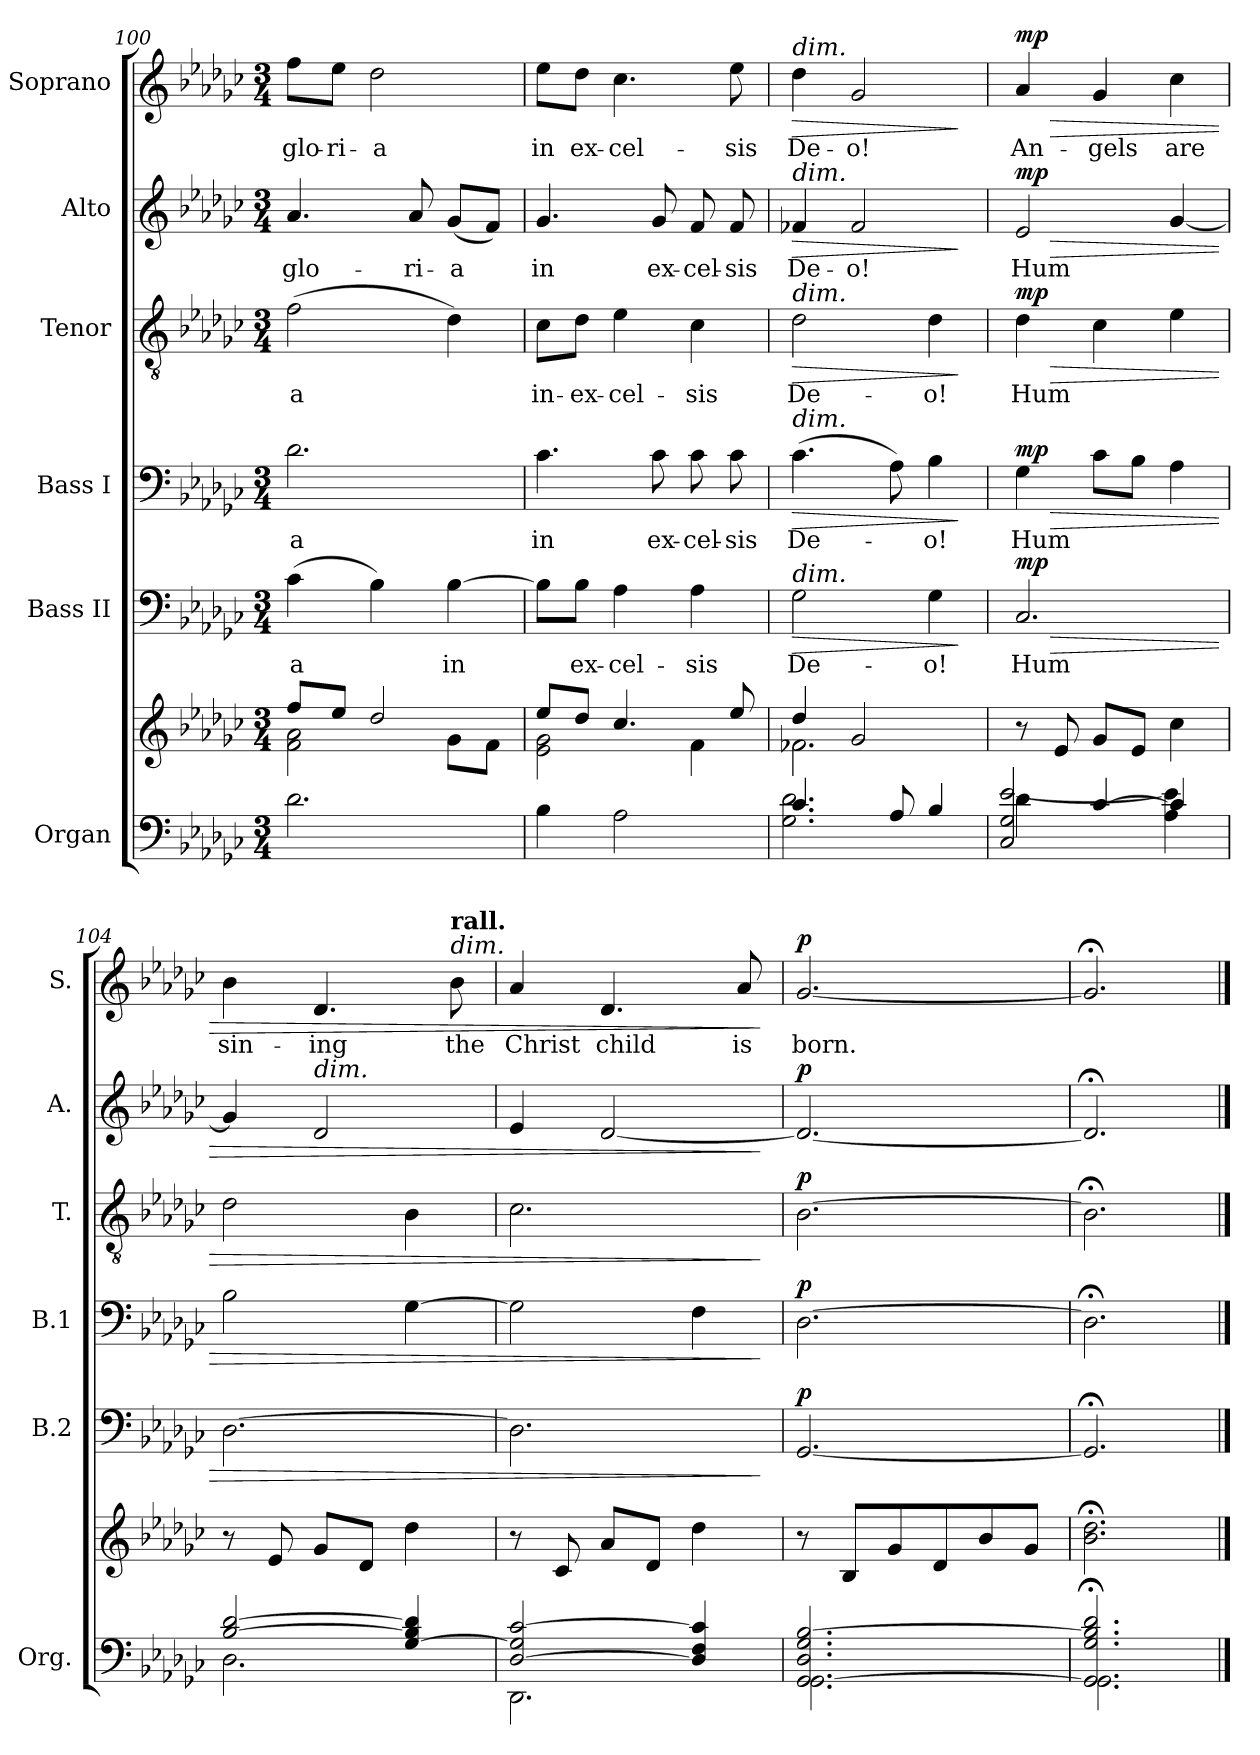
**kern	**kern	**kern	**text	**dynam	**kern	**text	**dynam	**kern	**text	**dynam	**kern	**text	**dynam	**kern	**text	**dynam
*part6	*part6	*part5	*part5	*part5	*part4	*part4	*part4	*part3	*part3	*part3	*part2	*part2	*part2	*part1	*part1	*part1
*staff7	*staff6	*staff5	*staff5	*staff5	*staff4	*staff4	*staff4	*staff3	*staff3	*staff3	*staff2	*staff2	*staff2	*staff1	*staff1	*staff1
*I"Organ	*	*I"Bass II	*	*	*I"Bass I	*	*	*I"Tenor	*	*	*I"Alto	*	*	*I"Soprano	*	*
*I'Org.	*	*I'B.2	*	*	*I'B.1	*	*	*I'T.	*	*	*I'A.	*	*	*I'S.	*	*
*clefF4	*clefG2	*clefF4	*	*	*clefF4	*	*	*clefGv2	*	*	*clefG2	*	*	*clefG2	*	*
*k[b-e-a-d-g-c-]	*k[b-e-a-d-g-c-]	*k[b-e-a-d-g-c-]	*	*	*k[b-e-a-d-g-c-]	*	*	*k[b-e-a-d-g-c-]	*	*	*k[b-e-a-d-g-c-]	*	*	*k[b-e-a-d-g-c-]	*	*
*M3/4	*M3/4	*M3/4	*	*	*M3/4	*	*	*M3/4	*	*	*M3/4	*	*	*M3/4	*	*
=100	=100	=100	=100	=100	=100	=100	=100	=100	=100	=100	=100	=100	=100	=100	=100	=100
*	*^	*	*	*	*	*	*	*	*	*	*	*	*	*	*	*
2.d-\	8ff/L	2f\ 2a-\	(4c-\	-a	.	2.d-\	-a	.	(2f\	-a	.	4.a-/	glo-	.	8ff\L	glo-	.
.	8ee-/J	.	.	.	.	.	.	.	.	.	.	.	.	.	8ee-\J	-ri-	.
.	2dd-/	.	4B-\)	.	.	.	.	.	.	.	.	.	.	.	2dd-\	-a	.
.	.	.	.	.	.	.	.	.	.	.	.	8a-/	-ri-	.	.	.	.
.	.	8g-\L	[4B-\	in	.	.	.	.	4d-\)	.	.	(8g-/L	-a	.	.	.	.
.	.	8f\J	.	.	.	.	.	.	.	.	.	8f/J)	.	.	.	.	.
=101	=101	=101	=101	=101	=101	=101	=101	=101	=101	=101	=101	=101	=101	=101	=101	=101	=101
4B-\	8ee-/L	2e-\ 2g-\	8B-\L]	.	.	4.c-\	in	.	8c-\L	in-	.	4.g-/	in	.	8ee-\L	in	.
.	8dd-/J	.	8B-\J	ex-	.	.	.	.	8d-\J	-ex-	.	.	.	.	8dd-\J	ex-	.
2A-\	4.cc-/	.	4A-\	-cel-	.	.	.	.	4e-\	-cel-	.	.	.	.	4.cc-\	-cel-	.
.	.	.	.	.	.	8c-\	ex-	.	.	.	.	8g-/	ex-	.	.	.	.
.	.	4f\	4A-\	-sis	.	8c-\	-cel-	.	4c-\	-sis	.	8f/	-cel-	.	.	.	.
.	8ee-/	.	.	.	.	8c-\	-sis	.	.	.	.	8f/	-sis	.	8ee-\	-sis	.
=102	=102	=102	=102	=102	=102	=102	=102	=102	=102	=102	=102	=102	=102	=102	=102	=102	=102
*^	*	*	*	*	*	*	*	*	*	*	*	*	*	*	*	*	*
!	!	!	!	!	!	!	!	!	!	!	!	!	!	!	!	!LO:TX:a:i:t=dim.	!	!
!	!	!	!	!	!	!	!	!	!	!	!	!	!LO:TX:a:i:t=dim.	!	!	!	!	!
!	!	!	!	!	!	!	!	!	!	!LO:TX:a:i:t=dim.	!	!	!	!	!	!	!	!
!	!	!	!	!	!	!	!LO:TX:a:i:t=dim.	!	!	!	!	!	!	!	!	!	!	!
!	!	!	!	!LO:TX:a:i:t=dim.	!	!	!	!	!	!	!	!	!	!	!	!	!	!
!	!	!	!	!	!	!LO:HP:b	!	!	!LO:HP:b	!	!	!LO:HP:b	!	!	!LO:HP:b	!	!	!LO:HP:b
4.c-/	2.G-\ 2.d-\	4dd-/	2.f-X\	2G-\	De-	>	(4.c-\	De-	>	2d-\	De-	>	4f-X/	De-	>	4dd-\	De-	>
.	.	2g-/	.	.	.	.	.	.	.	.	.	.	2f-/	-o!	.	2g-/	-o!	.
8A-/	.	.	.	.	.	.	8A-\)	.	.	.	.	.	.	.	.	.	.	.
4B-/	.	.	.	4G-\	-o!	.	4B-\	-o!	.	4d-\	-o!	.	.	.	.	.	.	.
*v	*v	*	*	*	*	*	*	*	*	*	*	*	*	*	*	*	*	*
*	*v	*v	*	*	*	*	*	*	*	*	*	*	*	*	*	*	*
.	.	.	.	]	.	.	]	.	.	]	.	.	]	.	.	]
!!LO:LB:g=z
=103	=103	=103	=103	=103	=103	=103	=103	=103	=103	=103	=103	=103	=103	=103	=103	=103
*^	*	*	*	*	*	*	*	*	*	*	*	*	*	*	*	*
!	!	!	!	!	!LO:HP:b	!	!	!LO:HP:b	!	!	!LO:HP:b	!	!	!LO:HP:b	!	!	!LO:HP:b
!	!	!	!	!	!LO:DY:n=1:a	!	!	!LO:DY:n=1:a	!	!	!LO:DY:n=1:a	!	!	!LO:DY:n=1:a	!	!	!LO:DY:n=1:a
4d-\	2C-/ 2G-/ [2e-/	8r	2.C-/	Hum	> mp	4G-\	Hum	> mp	4d-\	Hum	> mp	2e-/	Hum	> mp	4a-/	An-	> mp
.	.	8e-/	.	.	.	.	.	.	.	.	.	.	.	.	.	.	.
[4c-/	.	8g-/L	.	.	.	8c-\L	.	.	4c-\	.	.	.	.	.	4g-/	-gels	.
.	.	8e-/J	.	.	.	8B-\J	.	.	.	.	.	.	.	.	.	.	.
4c-/]	4A-\ 4e-\]	4cc-\	.	.	.	4A-\	.	.	4e-\	.	.	[4g-/	.	.	4cc-\	are	.
=104	=104	=104	=104	=104	=104	=104	=104	=104	=104	=104	=104	=104	=104	=104	=104	=104	=104
[2B-/ [2d-/	2.D-\	8r	[2.D-\	.	.	2B-\	.	.	2d-\	.	.	4g-/]	.	.	4b-\	sin-	.
.	.	8e-/	.	.	.	.	.	.	.	.	.	.	.	.	.	.	.
!	!	!	!	!	!	!	!	!	!	!	!	!LO:TX:a:i:t=dim.	!	!	!	!	!
.	.	8g-/L	.	.	.	.	.	.	.	.	.	2d-/	.	.	4.d-/	-ing	.
.	.	8d-/J	.	.	.	.	.	.	.	.	.	.	.	.	.	.	.
[4G-/ 4B-/] 4d-/]	.	4dd-\	.	.	.	[4G-\	.	.	4B-\	.	.	.	.	.	.	.	.
!	!	!	!	!	!	!	!	!	!	!	!	!	!	!	!LO:TX:a:i:t=dim.	!	!
!	!	!	!	!	!	!	!	!	!	!	!	!	!	!	!LO:TX:a:B:t=rall.	!	!
.	.	.	.	.	.	.	.	.	.	.	.	.	.	.	8b-\	the	.
=105	=105	=105	=105	=105	=105	=105	=105	=105	=105	=105	=105	=105	=105	=105	=105	=105	=105
[2D-/ 2G-/] [2c-/	2.DD-\	8r	2.D-\]	.	.	2G-\]	.	.	2.c-\	.	.	4e-/	.	.	4a-/	Christ	.
.	.	8c-/	.	.	.	.	.	.	.	.	.	.	.	.	.	.	.
*	*	*	*	*	*	*	*	*	*	*	*	*	*	*	*MM70	*	*
.	.	8a-/L	.	.	.	.	.	.	.	.	.	[2d-/	.	.	4.d-/	child	.
.	.	8d-/J	.	.	.	.	.	.	.	.	.	.	.	.	.	.	.
4D-/] 4F/ 4c-/]	.	4dd-\	.	.	.	4F\	.	.	.	.	.	.	.	.	.	.	.
.	.	.	.	.	.	.	.	.	.	.	.	.	.	.	8a-/	is	.
*v	*v	*	*	*	*	*	*	*	*	*	*	*	*	*	*	*	*
.	.	.	.	]	.	.	]	.	.	]	.	.	]	.	.	]
=106	=106	=106	=106	=106	=106	=106	=106	=106	=106	=106	=106	=106	=106	=106	=106	=106
*	*	*	*	*	*	*	*	*	*	*	*	*	*	*MM60	*	*
*^	*	*	*	*	*	*	*	*	*	*	*	*	*	*	*	*
!	!	!	!	!	!LO:DY:a	!	!	!LO:DY:a	!	!	!LO:DY:a	!	!	!LO:DY:a	!	!	!LO:DY:a
[2.GG-/ 2.D-/ 2.G-/ [2.B-/	2.GG-\	8r	[2.GG-/	.	p	[2.D-\	.	p	[2.B-\	.	p	2.d-/_	.	p	[2.g-/	born.	p
.	.	8B-/L	.	.	.	.	.	.	.	.	.	.	.	.	.	.	.
.	.	8g-/	.	.	.	.	.	.	.	.	.	.	.	.	.	.	.
.	.	8d-/	.	.	.	.	.	.	.	.	.	.	.	.	.	.	.
.	.	8b-/	.	.	.	.	.	.	.	.	.	.	.	.	.	.	.
.	.	8g-/J	.	.	.	.	.	.	.	.	.	.	.	.	.	.	.
=107	=107	=107	=107	=107	=107	=107	=107	=107	=107	=107	=107	=107	=107	=107	=107	=107	=107
2.GG-/]; 2.G-/; 2.B-/]; 2.d-/;	2.GG-\	2.b-\;< 2.dd-\;<	2.GG-;</]	.	.	2.D-;<\]	.	.	2.B-;<\]	.	.	2.d-;</]	.	.	2.g-;</]	.	.
*v	*v	*	*	*	*	*	*	*	*	*	*	*	*	*	*	*	*
==	==	==	==	==	==	==	==	==	==	==	==	==	==	==	==	==
*-	*-	*-	*-	*-	*-	*-	*-	*-	*-	*-	*-	*-	*-	*-	*-	*-
